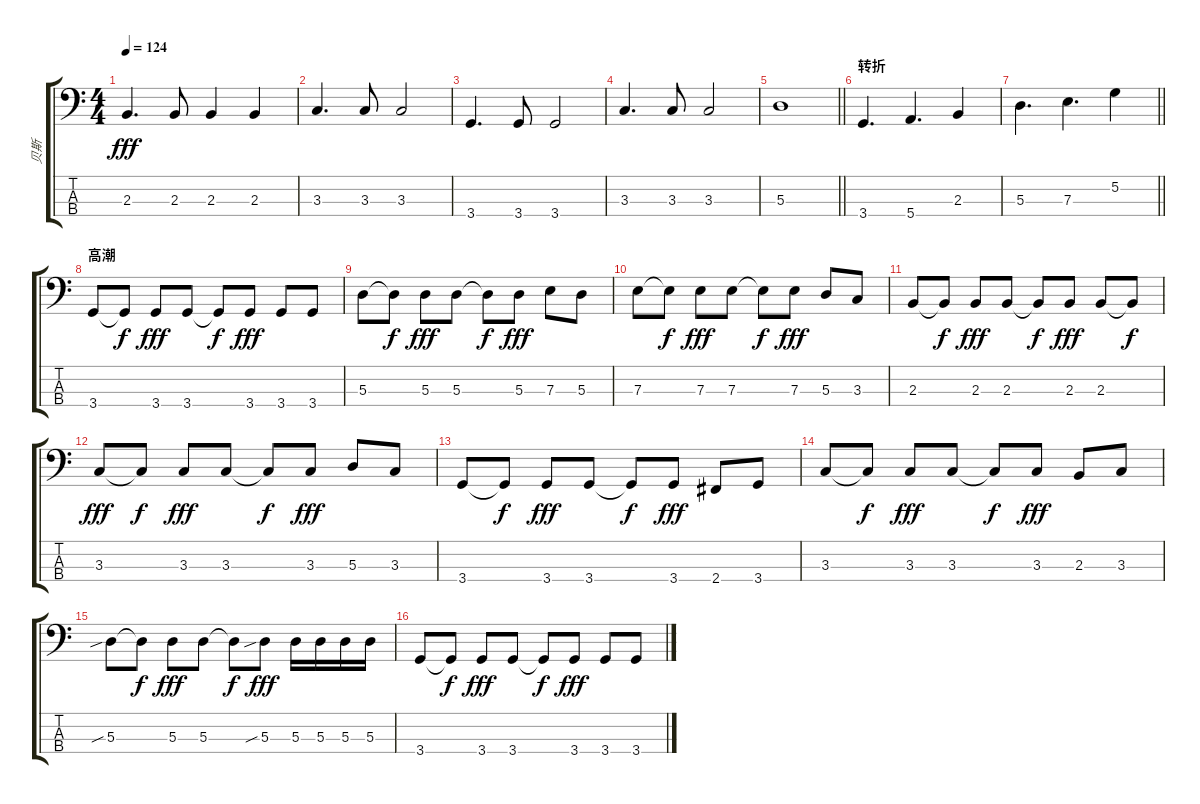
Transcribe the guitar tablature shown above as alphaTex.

\track ("贝斯" "贝斯") {instrument acousticbass}
\staff {score tabs}
\tuning (G2 D2 A1 E1) {hide}
\ts (4 4)
\tempo 124
\clef f4
\ks c
2.3.4{d dy fff} 2.3.8 2.3.4 2.3.4 |
3.3.4{d} 3.3.8 3.3.2 |
3.4.4{d} 3.4.8 3.4.2 |
3.3.4{d} 3.3.8 3.3.2 |
\barLineRight lightlight
5.3.1 |
\section ("" "转折")
3.4.4{d} 5.4.4{d} 2.3.4 |
\barLineRight lightlight
5.3.4{d} 7.3.4{d} 5.2.4 |
\section ("" "高潮")
3.4.8 3.4{t}.8{dy f} 3.4.8{dy fff} 3.4.8 3.4{t}.8{dy f} 3.4.8{dy fff} 3.4.8 3.4.8 |
5.3.8 5.3{t}.8{dy f} 5.3.8{dy fff} 5.3.8 5.3{t}.8{dy f} 5.3.8{dy fff} 7.3.8 5.3.8 |
7.3.8 7.3{t}.8{dy f} 7.3.8{dy fff} 7.3.8 7.3{t}.8{dy f} 7.3.8{dy fff} 5.3.8 3.3.8 |
2.3.8 2.3{t}.8{dy f} 2.3.8{dy fff} 2.3.8 2.3{t}.8{dy f} 2.3.8{dy fff} 2.3.8 2.3{t}.8{dy f} |
3.3.8{dy fff} 3.3{t}.8{dy f} 3.3.8{dy fff} 3.3.8 3.3{t}.8{dy f} 3.3.8{dy fff} 5.3.8 3.3.8 |
3.4.8 3.4{t}.8{dy f} 3.4.8{dy fff} 3.4.8 3.4{t}.8{dy f} 3.4.8{dy fff} 2.4.8 3.4.8 |
3.3.8 3.3{t}.8{dy f} 3.3.8{dy fff} 3.3.8 3.3{t}.8{dy f} 3.3.8{dy fff} 2.3.8 3.3.8 |
5.3{sib}.8 5.3{t}.8{dy f} 5.3.8{dy fff} 5.3.8 5.3{t}.8{dy f} 5.3{sib}.8{dy fff} 5.3.16 5.3.16 5.3.16 5.3.16 |
3.4.8 3.4{t}.8{dy f} 3.4.8{dy fff} 3.4.8 3.4{t}.8{dy f} 3.4.8{dy fff} 3.4.8 3.4.8
